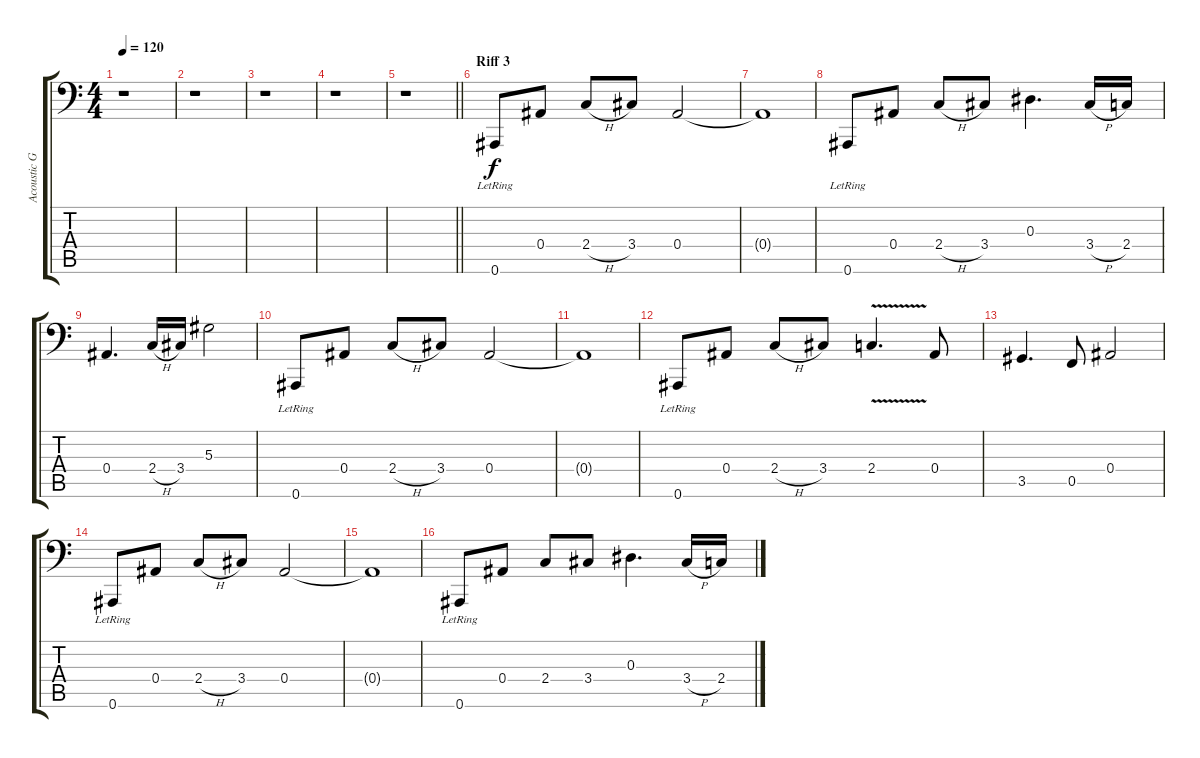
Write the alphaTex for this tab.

\track ("Acoustic Guitar 1" "Acoustic G") {instrument acousticgrandpiano}
\staff {score tabs}
\tuning (C4 G3 Eb3 Bb2 F2 Bb1) {hide}
\ts (4 4)
\tempo 120
\clef f4
\ks c
r.1{dy f} |
r.1 |
r.1 |
r.1 |
\barLineRight lightlight
r.1 |
\section ("" "Riff 3")
0.6{lr}.8 0.4.8 2.4{h}.8 3.4.8 0.4.2 |
0.4{t}.1 |
0.6{lr}.8 0.4.8 2.4{h}.8 3.4.8 0.3.4{d} 3.4{h}.16 2.4.16 |
0.4.4{d} 2.4{h}.16 3.4.16 5.3.2 |
0.6{lr}.8 0.4.8 2.4{h}.8 3.4.8 0.4.2 |
0.4{t}.1 |
0.6{lr}.8 0.4.8 2.4{h}.8 3.4.8 2.4{v}.4{d} 0.4.8 |
3.5.4{d} 0.5.8 0.4.2 |
0.6{lr}.8 0.4.8 2.4{h}.8 3.4.8 0.4.2 |
0.4{t}.1 |
0.6{lr}.8 0.4.8 2.4.8 3.4.8 0.3.4{d} 3.4{h}.16 2.4.16
